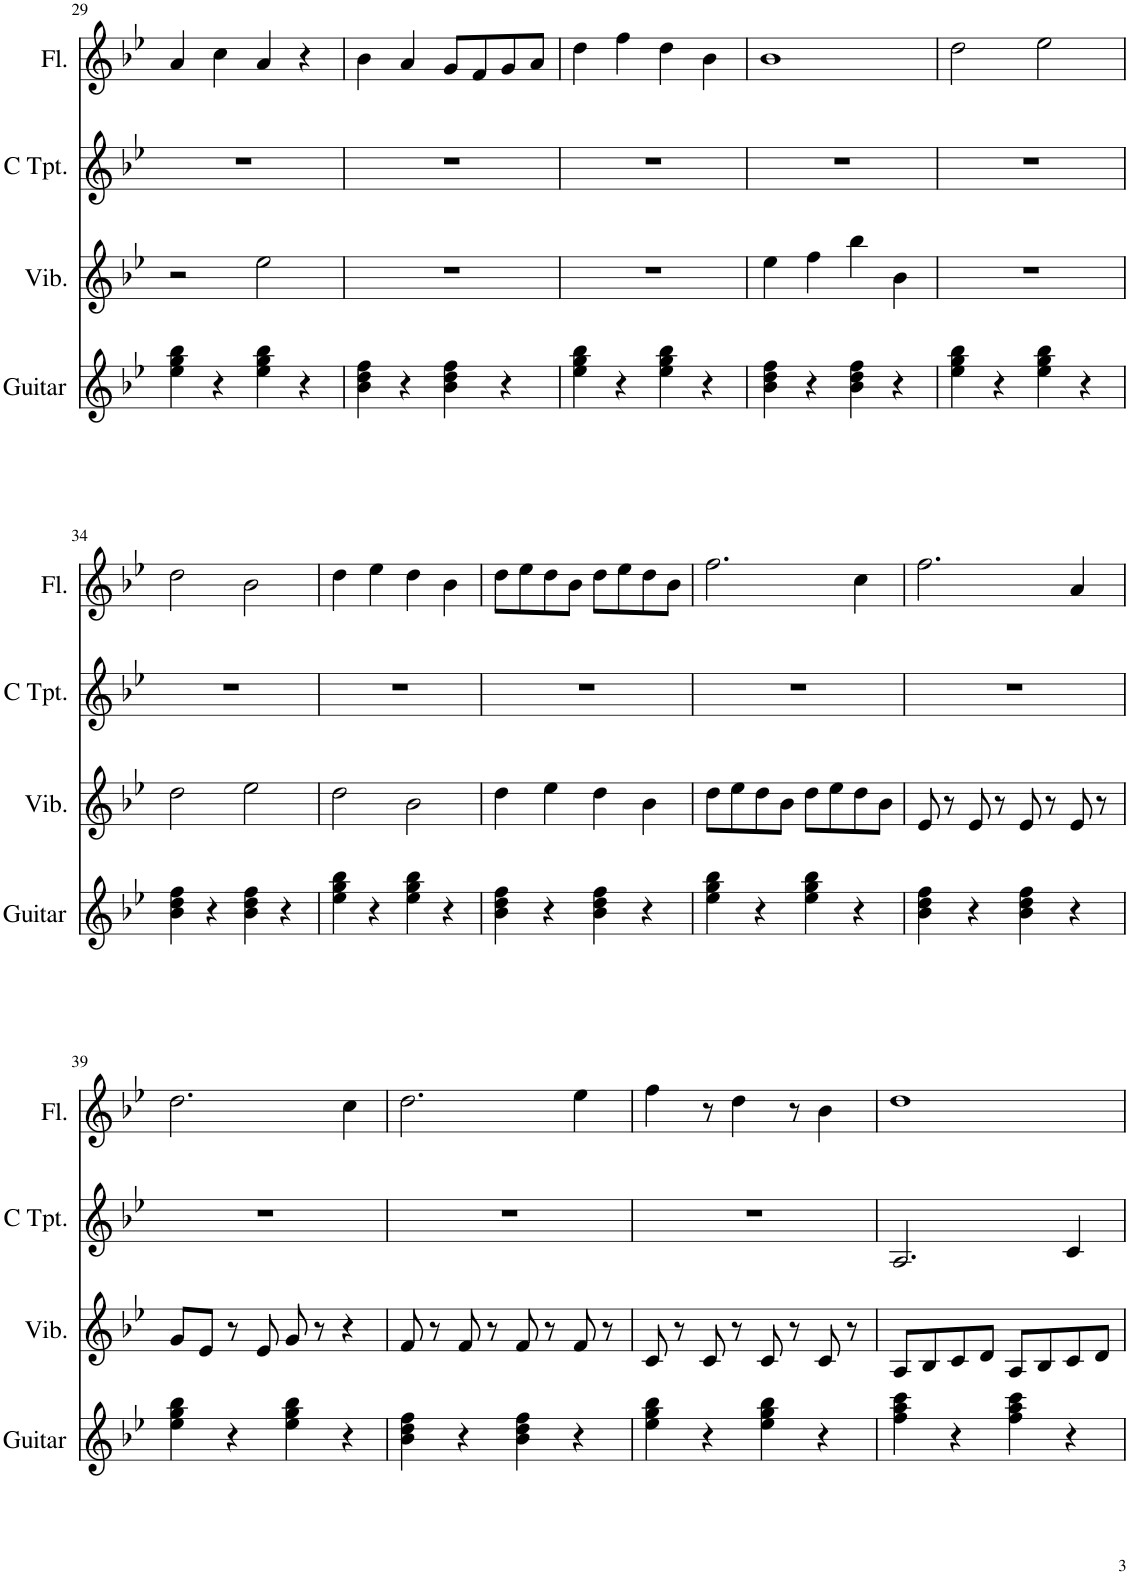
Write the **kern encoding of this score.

**kern	**kern	**kern	**kern
*part4	*part3	*part2	*part1
*staff4	*staff3	*staff2	*staff1
*I"Guitar	*I"Vibraphone	*I"C Trumpet	*I"Flute
*I'Guitar	*I'Vib.	*I'C Tpt.	*I'Fl.
!!LO:PB:g=z
*clefG2	*clefG2	*clefG2	*clefG2
*k[b-e-]	*k[b-e-]	*k[b-e-]	*k[b-e-]
*M4/4	*M4/4	*M4/4	*M4/4
=29	=29	=29	=29
4ee-\ 4gg\ 4bb-\	2r	1r	4a/
4r	.	.	4cc\
4ee-\ 4gg\ 4bb-\	2ee-\	.	4a/
4r	.	.	4r
=30	=30	=30	=30
4b-\ 4dd\ 4ff\	1r	1r	4b-\
4r	.	.	4a/
4b-\ 4dd\ 4ff\	.	.	8g/L
.	.	.	8f/
4r	.	.	8g/
.	.	.	8a/J
=31	=31	=31	=31
4ee-\ 4gg\ 4bb-\	1r	1r	4dd\
4r	.	.	4ff\
4ee-\ 4gg\ 4bb-\	.	.	4dd\
4r	.	.	4b-\
=32	=32	=32	=32
4b-\ 4dd\ 4ff\	4ee-\	1r	1b-
4r	4ff\	.	.
4b-\ 4dd\ 4ff\	4bb-\	.	.
4r	4b-\	.	.
=33	=33	=33	=33
4ee-\ 4gg\ 4bb-\	1r	1r	2dd\
4r	.	.	.
4ee-\ 4gg\ 4bb-\	.	.	2ee-\
4r	.	.	.
!!LO:LB:g=z
=34	=34	=34	=34
4b-\ 4dd\ 4ff\	2dd\	1r	2dd\
4r	.	.	.
4b-\ 4dd\ 4ff\	2ee-\	.	2b-\
4r	.	.	.
=35	=35	=35	=35
4ee-\ 4gg\ 4bb-\	2dd\	1r	4dd\
4r	.	.	4ee-\
4ee-\ 4gg\ 4bb-\	2b-\	.	4dd\
4r	.	.	4b-\
=36	=36	=36	=36
4b-\ 4dd\ 4ff\	4dd\	1r	8dd\L
.	.	.	8ee-\
4r	4ee-\	.	8dd\
.	.	.	8b-\J
4b-\ 4dd\ 4ff\	4dd\	.	8dd\L
.	.	.	8ee-\
4r	4b-\	.	8dd\
.	.	.	8b-\J
=37	=37	=37	=37
4ee-\ 4gg\ 4bb-\	8dd\L	1r	2.ff\
.	8ee-\	.	.
4r	8dd\	.	.
.	8b-\J	.	.
4ee-\ 4gg\ 4bb-\	8dd\L	.	.
.	8ee-\	.	.
4r	8dd\	.	4cc\
.	8b-\J	.	.
=38	=38	=38	=38
4b-\ 4dd\ 4ff\	8e-/	1r	2.ff\
.	8r	.	.
4r	8e-/	.	.
.	8r	.	.
4b-\ 4dd\ 4ff\	8e-/	.	.
.	8r	.	.
4r	8e-/	.	4a/
.	8r	.	.
!!LO:LB:g=z
=39	=39	=39	=39
4ee-\ 4gg\ 4bb-\	8g/L	1r	2.dd\
.	8e-/J	.	.
4r	8r	.	.
.	8e-/	.	.
4ee-\ 4gg\ 4bb-\	8g/	.	.
.	8r	.	.
4r	4r	.	4cc\
=40	=40	=40	=40
4b-\ 4dd\ 4ff\	8f/	1r	2.dd\
.	8r	.	.
4r	8f/	.	.
.	8r	.	.
4b-\ 4dd\ 4ff\	8f/	.	.
.	8r	.	.
4r	8f/	.	4ee-\
.	8r	.	.
=41	=41	=41	=41
4ee-\ 4gg\ 4bb-\	8c/	1r	4ff\
.	8r	.	.
4r	8c/	.	8r
.	8r	.	4dd\
4ee-\ 4gg\ 4bb-\	8c/	.	.
.	8r	.	8r
4r	8c/	.	4b-\
.	8r	.	.
=42	=42	=42	=42
4ff\ 4aa\ 4ccc\	8A/L	2.A/	1dd
.	8B-/	.	.
4r	8c/	.	.
.	8d/J	.	.
4ff\ 4aa\ 4ccc\	8A/L	.	.
.	8B-/	.	.
4r	8c/	4c/	.
.	8d/J	.	.
=	=	=	=
*-	*-	*-	*-
